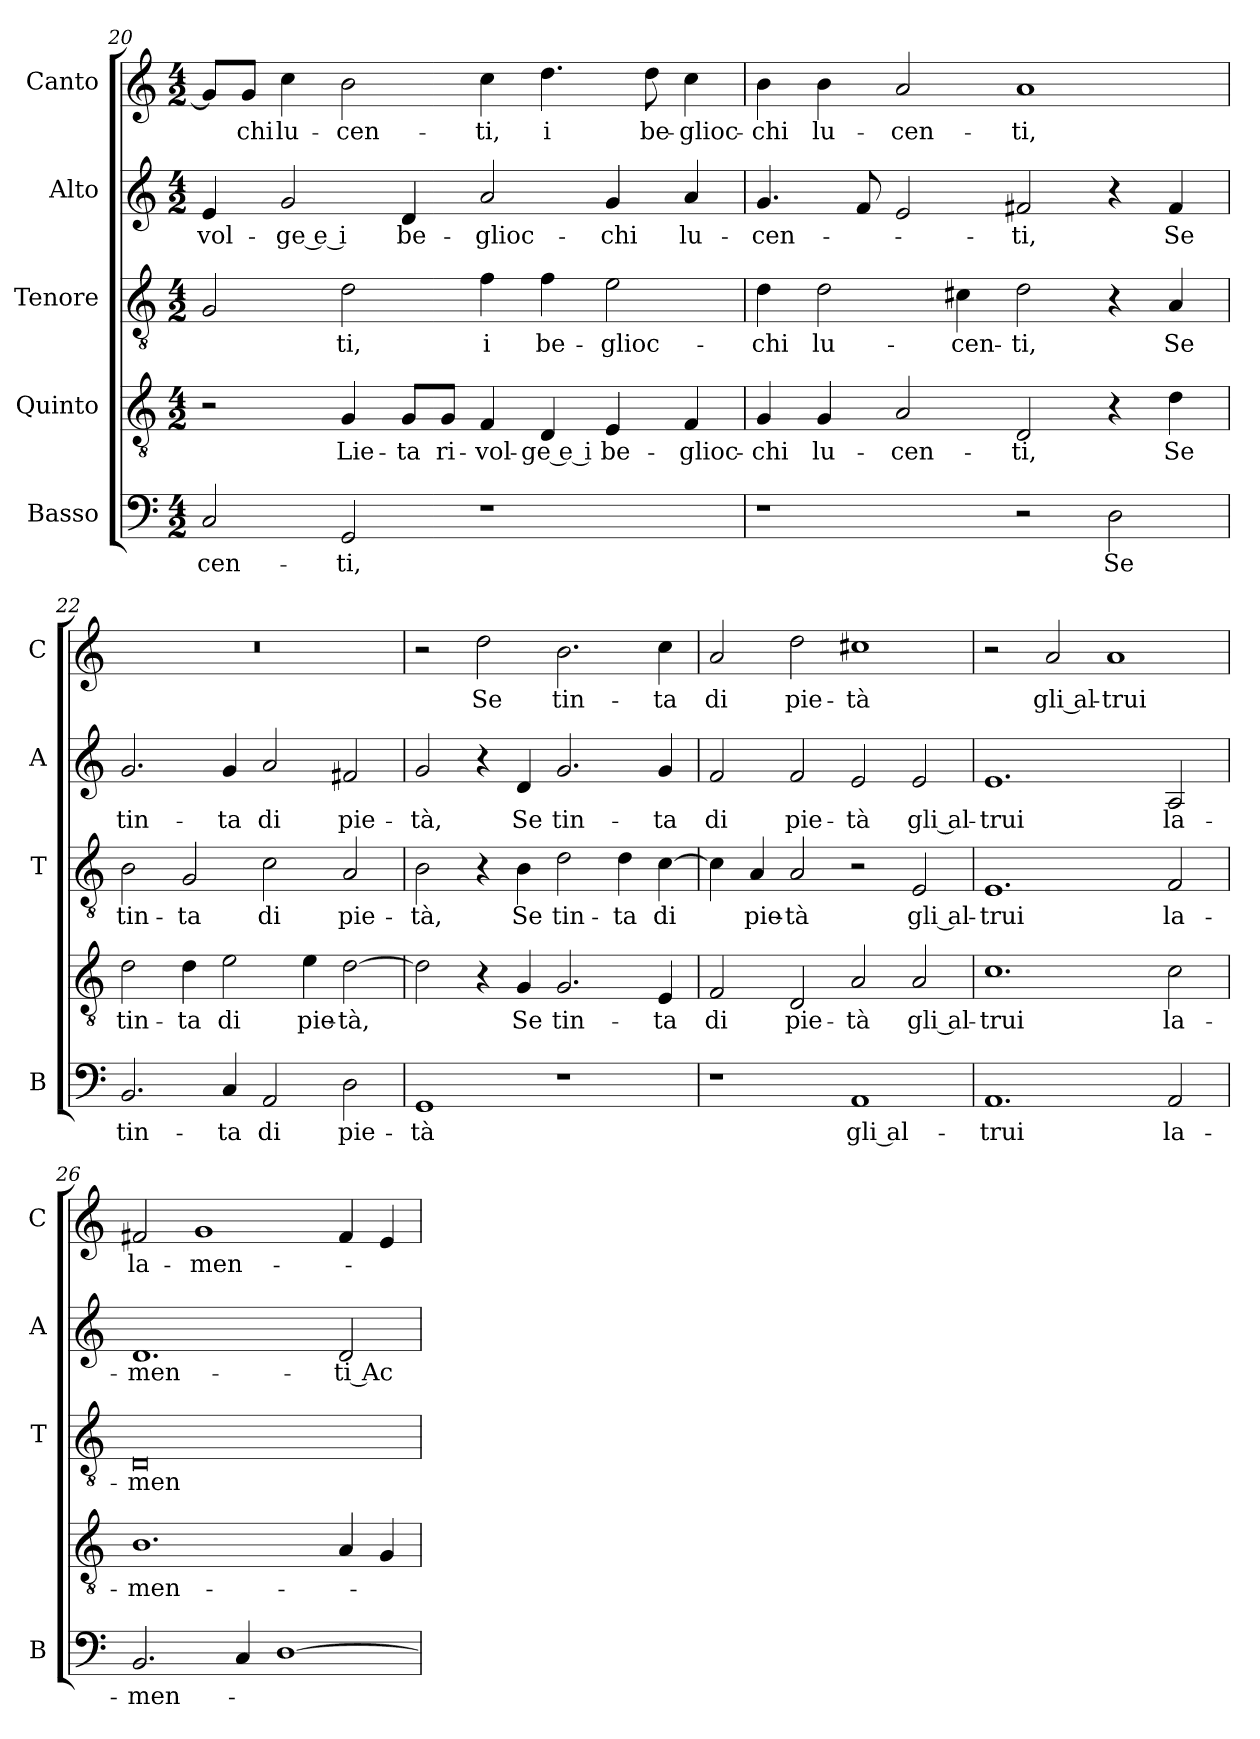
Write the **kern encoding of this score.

**kern	**text	**kern	**text	**kern	**text	**kern	**text	**kern	**text
*part5	*part5	*part4	*part4	*part3	*part3	*part2	*part2	*part1	*part1
*staff5	*staff5	*staff4	*staff4	*staff3	*staff3	*staff2	*staff2	*staff1	*staff1
*I"Basso	*	*I"Quinto	*	*I"Tenore	*	*I"Alto	*	*I"Canto	*
*I'B	*	*	*	*I'T	*	*I'A	*	*I'C	*
!!LO:LB:g=z
*clefF4	*	*clefGv2	*	*clefGv2	*	*clefG2	*	*clefG2	*
*k[]	*	*k[]	*	*k[]	*	*k[]	*	*k[]	*
*C:	*	*C:	*	*C:	*	*C:	*	*C:	*
*M4/2	*	*M4/2	*	*M4/2	*	*M4/2	*	*M4/2	*
=20	=20	=20	=20	=20	=20	=20	=20	=20	=20
!	!LO:LY:b	!	!	!	!	!	!LO:LY:b	!	!
2C/	-cen-	2r	.	2G/	.	4e/	-vol-	8g/L]	.
!	!	!	!	!	!	!	!	!	!LO:LY:b
.	.	.	.	.	.	.	.	8g/J	-chi
!	!	!	!	!	!	!	!LO:LY:b	!	!LO:LY:b
.	.	.	.	.	.	2g/	-ge e i	4cc\	lu-
!	!LO:LY:b	!	!LO:LY:b	!	!LO:LY:b	!	!	!	!LO:LY:b
2GG/	-ti,	4G/	Lie-	2d\	-ti,	.	.	2b\	-cen-
!	!	!	!LO:LY:b	!	!	!	!LO:LY:b	!	!
.	.	8G/L	-ta	.	.	4d/	be-	.	.
!	!	!	!LO:LY:b	!	!	!	!	!	!
.	.	8G/J	ri-	.	.	.	.	.	.
!	!	!	!LO:LY:b	!	!LO:LY:b	!	!LO:LY:b	!	!LO:LY:b
1r	.	4F/	-vol-	4f\	i	2a/	-glioc-	4cc\	-ti,
!	!	!	!LO:LY:b	!	!LO:LY:b	!	!	!	!LO:LY:b
.	.	4D/	-ge e i	4f\	be-	.	.	4.dd\	i
!	!	!	!LO:LY:b	!	!LO:LY:b	!	!LO:LY:b	!	!
.	.	4E/	be-	2e\	-glioc-	4g/	-chi	.	.
!	!	!	!	!	!	!	!	!	!LO:LY:b
.	.	.	.	.	.	.	.	8dd\	be-
!	!	!	!LO:LY:b	!	!	!	!LO:LY:b	!	!LO:LY:b
.	.	4F/	-glioc-	.	.	4a/	lu-	4cc\	-glioc-
=21	=21	=21	=21	=21	=21	=21	=21	=21	=21
!	!	!	!LO:LY:b	!	!LO:LY:b	!	!LO:LY:b	!	!LO:LY:b
1r	.	4G/	-chi	4d\	-chi	4.g/	-cen-	4b\	-chi
!	!	!	!LO:LY:b	!	!LO:LY:b	!	!	!	!LO:LY:b
.	.	4G/	lu-	2d\	lu-	.	.	4b\	lu-
.	.	.	.	.	.	8f/	.	.	.
!	!	!	!LO:LY:b	!	!	!	!	!	!LO:LY:b
.	.	2A/	-cen-	.	.	2e/	.	2a/	-cen-
!	!	!	!	!	!LO:LY:b	!	!	!	!
.	.	.	.	4c#X\	-cen-	.	.	.	.
!	!	!	!LO:LY:b	!	!LO:LY:b	!	!LO:LY:b	!	!LO:LY:b
2r	.	2D/	-ti,	2d\	-ti,	2f#X/	-ti,	1a	-ti,
!	!LO:LY:b	!	!	!	!	!	!	!	!
2D\	Se	4r	.	4r	.	4r	.	.	.
!	!	!	!LO:LY:b	!	!LO:LY:b	!	!LO:LY:b	!	!
.	.	4d\	Se	4A/	Se	4f#/	Se	.	.
=22	=22	=22	=22	=22	=22	=22	=22	=22	=22
!	!LO:LY:b	!	!LO:LY:b	!	!LO:LY:b	!	!LO:LY:b	!	!
2.BB/	tin-	2d\	tin-	2B\	tin-	2.g/	tin-	0r	.
!	!	!	!LO:LY:b	!	!LO:LY:b	!	!	!	!
.	.	4d\	-ta	2G/	-ta	.	.	.	.
!	!LO:LY:b	!	!LO:LY:b	!	!	!	!LO:LY:b	!	!
4C/	-ta	2e\	di	.	.	4g/	-ta	.	.
!	!LO:LY:b	!	!	!	!LO:LY:b	!	!LO:LY:b	!	!
2AA/	di	.	.	2c\	di	2a/	di	.	.
!	!	!	!LO:LY:b	!	!	!	!	!	!
.	.	4e\	pie-	.	.	.	.	.	.
!	!LO:LY:b	!	!LO:LY:b	!	!LO:LY:b	!	!LO:LY:b	!	!
2D\	pie-	[2d\	-tà,	2A/	pie-	2f#X/	pie-	.	.
=23	=23	=23	=23	=23	=23	=23	=23	=23	=23
!	!LO:LY:b	!	!	!	!LO:LY:b	!	!LO:LY:b	!	!
1GG	-tà	2d\]	.	2B\	-tà,	2g/	-tà,	2r	.
!	!	!	!	!	!	!	!	!	!LO:LY:b
.	.	4r	.	4r	.	4r	.	2dd\	Se
!	!	!	!LO:LY:b	!	!LO:LY:b	!	!LO:LY:b	!	!
.	.	4G/	Se	4B\	Se	4d/	Se	.	.
!	!	!	!LO:LY:b	!	!LO:LY:b	!	!LO:LY:b	!	!LO:LY:b
1r	.	2.G/	tin-	2d\	tin-	2.g/	tin-	2.b\	tin-
!	!	!	!	!	!LO:LY:b	!	!	!	!
.	.	.	.	4d\	-ta	.	.	.	.
!	!	!	!LO:LY:b	!	!LO:LY:b	!	!LO:LY:b	!	!LO:LY:b
.	.	4E/	-ta	[4c\	di	4g/	-ta	4cc\	-ta
!!LO:LB:g=z
=24	=24	=24	=24	=24	=24	=24	=24	=24	=24
!	!	!	!LO:LY:b	!	!	!	!LO:LY:b	!	!LO:LY:b
1r	.	2F/	di	4c\]	.	2f/	di	2a/	di
!	!	!	!	!	!LO:LY:b	!	!	!	!
.	.	.	.	4A/	pie-	.	.	.	.
!	!	!	!LO:LY:b	!	!LO:LY:b	!	!LO:LY:b	!	!LO:LY:b
.	.	2D/	pie-	2A/	-tà	2f/	pie-	2dd\	pie-
!	!LO:LY:b	!	!LO:LY:b	!	!	!	!LO:LY:b	!	!LO:LY:b
1AA	gli al-	2A/	-tà	2r	.	2e/	-tà	1cc#X	-tà
!	!	!	!LO:LY:b	!	!LO:LY:b	!	!LO:LY:b	!	!
.	.	2A/	gli al-	2E/	gli al-	2e/	gli al-	.	.
=25	=25	=25	=25	=25	=25	=25	=25	=25	=25
!	!LO:LY:b	!	!LO:LY:b	!	!LO:LY:b	!	!LO:LY:b	!	!
1.AA	-trui	1.c	-trui	1.E	-trui	1.e	-trui	2r	.
!	!	!	!	!	!	!	!	!	!LO:LY:b
.	.	.	.	.	.	.	.	2a/	gli al-
!	!	!	!	!	!	!	!	!	!LO:LY:b
.	.	.	.	.	.	.	.	1a	-trui
!	!LO:LY:b	!	!LO:LY:b	!	!LO:LY:b	!	!LO:LY:b	!	!
2AA/	la-	2c\	la-	2F/	la-	2A/	la-	.	.
=26	=26	=26	=26	=26	=26	=26	=26	=26	=26
!	!LO:LY:b	!	!LO:LY:b	!	!LO:LY:b	!	!LO:LY:b	!	!LO:LY:b
2.BB/	-men-	1.B	-men-	0D	-men-	1.d	-men-	2f#X/	la-
!	!	!	!	!	!	!	!	!	!LO:LY:b
.	.	.	.	.	.	.	.	1g	-men-
4C/	.	.	.	.	.	.	.	.	.
[1D	.	.	.	.	.	.	.	.	.
!	!	!	!	!	!	!	!LO:LY:b	!	!
.	.	4A/	.	.	.	2d/	-ti Ac-	4f#/	.
.	.	4G/	.	.	.	.	.	4e/	.
=	=	=	=	=	=	=	=	=	=
*-	*-	*-	*-	*-	*-	*-	*-	*-	*-
